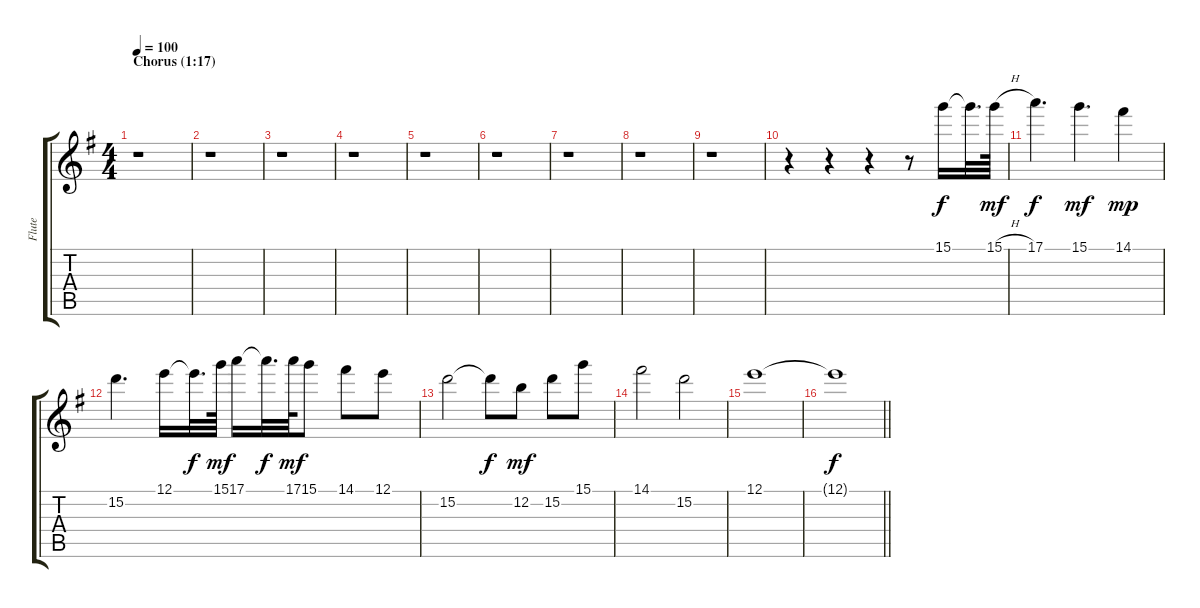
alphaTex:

\track ("Flute" "Flute") {instrument panflute}
\staff {score tabs}
\tuning (E5 B4 G4 D4 A3 E3) {hide}
\ts (4 4)
\section ("" "Chorus (1:17)")
\tempo 100
\clef g2
\ks g
r.1{dy f} |
r.1 |
r.1 |
r.1 |
r.1 |
r.1 |
r.1 |
r.1 |
r.1 |
r.4 r.4 r.4 r.8 15.1.16{volume 5 instrument panflute} 15.1{t}.32{d} 15.1{h}.64{dy mf} |
17.1.4{d dy f} 15.1.4{d dy mf} 14.1.4{dy mp} |
15.2.4{d} 12.1.16 12.1{t}.32{d dy f} 15.1.64{dy mf} 17.1.16 17.1{t}.32{d dy f} 17.1.64{dy mf} 15.1.8 14.1.8 12.1.8 |
15.2.2 15.2{t}.8{dy f} 12.2.8{dy mf} 15.2.8 15.1.8 |
14.1.2 15.2.2 |
12.1.1{volume 0} |
\barLineRight lightlight
12.1{t}.1{dy f}
